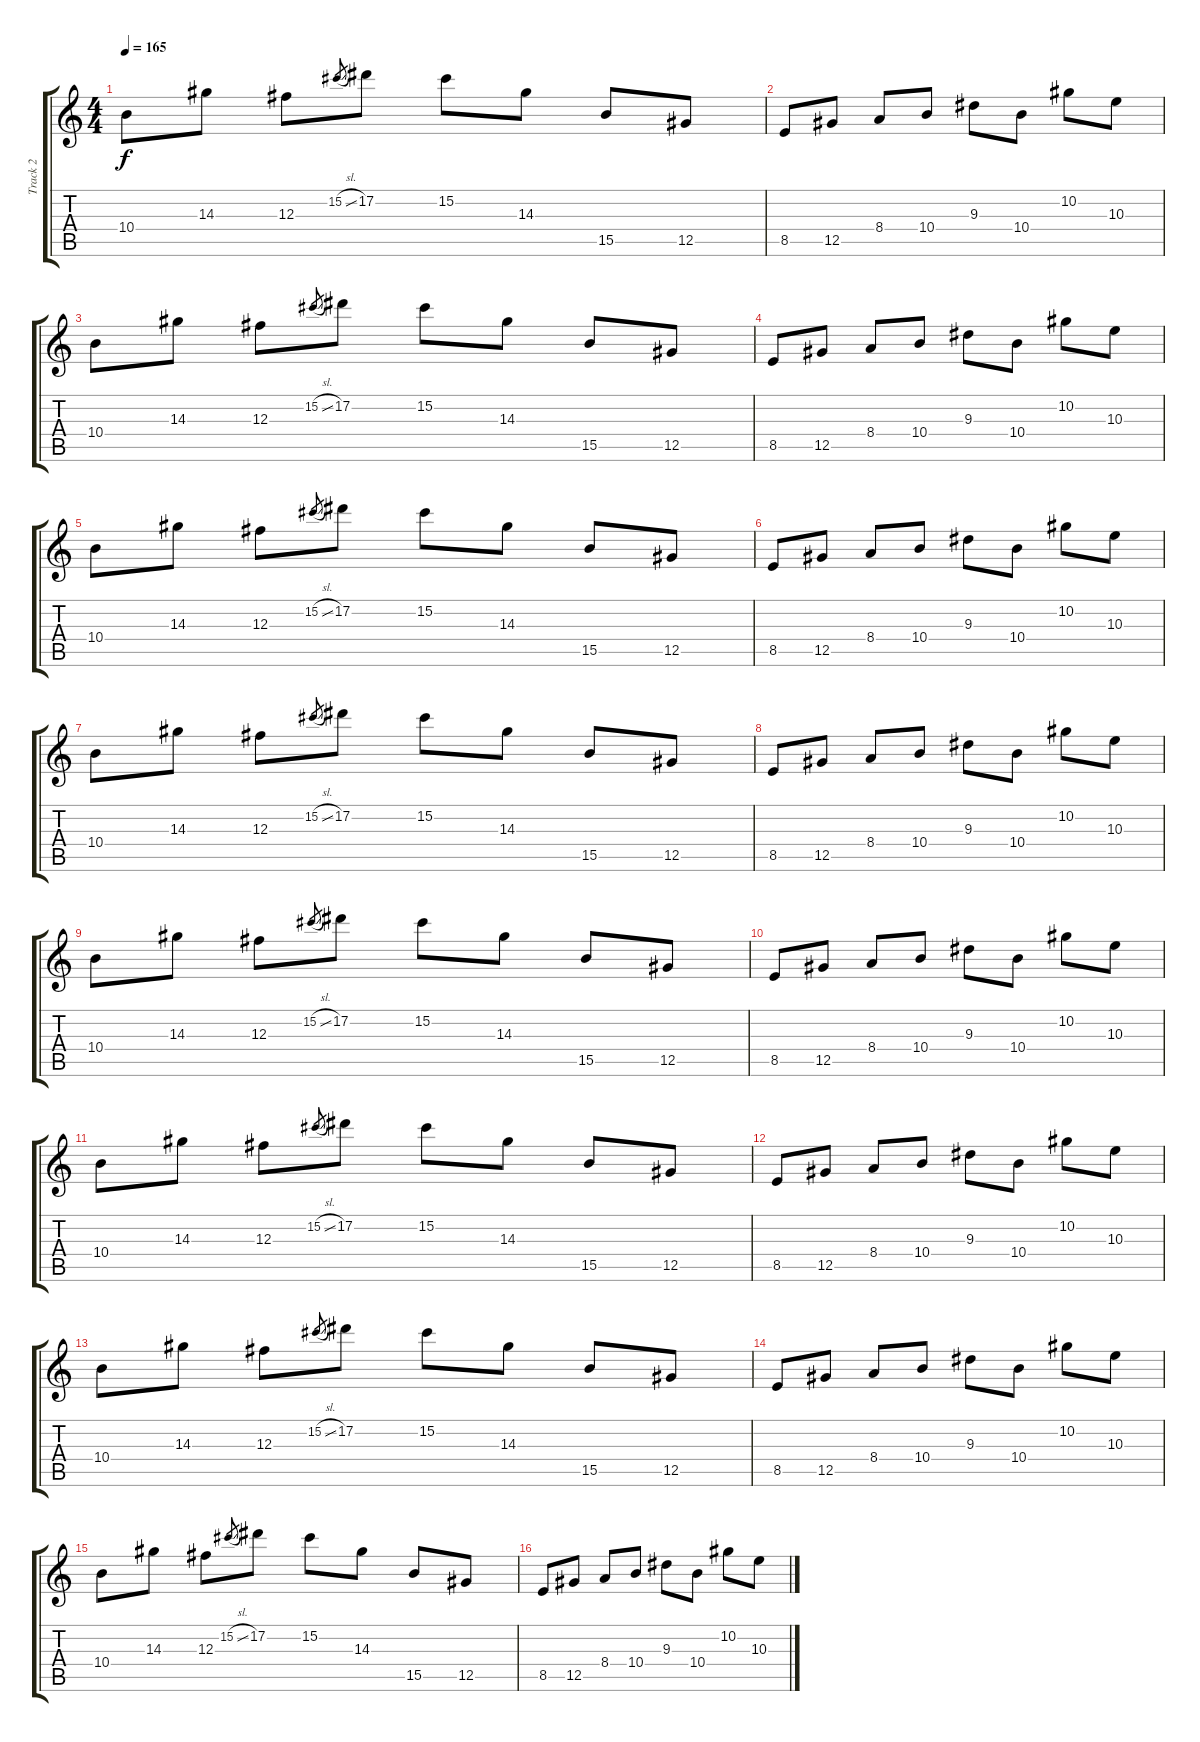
\track ("Track 2" "Track 2") {instrument overdrivenguitar}
\staff {score tabs}
\tuning (Eb4 Bb3 Gb3 Db3 Ab2 Db2) {hide}
\ts (4 4)
\tempo 165
\clef g2
\ks c
10.4.8{dy f} 14.3.8 12.3.8 15.2{sl}.8{gr} 17.2.8 15.2.8 14.3.8 15.5.8 12.5.8 |
8.5.8 12.5.8 8.4.8 10.4.8 9.3.8 10.4.8 10.2.8 10.3.8 |
10.4.8 14.3.8 12.3.8 15.2{sl}.8{gr} 17.2.8 15.2.8 14.3.8 15.5.8 12.5.8 |
8.5.8 12.5.8 8.4.8 10.4.8 9.3.8 10.4.8 10.2.8 10.3.8 |
10.4.8 14.3.8 12.3.8 15.2{sl}.8{gr} 17.2.8 15.2.8 14.3.8 15.5.8 12.5.8 |
8.5.8 12.5.8 8.4.8 10.4.8 9.3.8 10.4.8 10.2.8 10.3.8 |
10.4.8 14.3.8 12.3.8 15.2{sl}.8{gr} 17.2.8 15.2.8 14.3.8 15.5.8 12.5.8 |
8.5.8 12.5.8 8.4.8 10.4.8 9.3.8 10.4.8 10.2.8 10.3.8 |
10.4.8 14.3.8 12.3.8 15.2{sl}.8{gr} 17.2.8 15.2.8 14.3.8 15.5.8 12.5.8 |
8.5.8 12.5.8 8.4.8 10.4.8 9.3.8 10.4.8 10.2.8 10.3.8 |
10.4.8 14.3.8 12.3.8 15.2{sl}.8{gr} 17.2.8 15.2.8 14.3.8 15.5.8 12.5.8 |
8.5.8 12.5.8 8.4.8 10.4.8 9.3.8 10.4.8 10.2.8 10.3.8 |
10.4.8 14.3.8 12.3.8 15.2{sl}.8{gr} 17.2.8 15.2.8 14.3.8 15.5.8 12.5.8 |
8.5.8 12.5.8 8.4.8 10.4.8 9.3.8 10.4.8 10.2.8 10.3.8 |
10.4.8 14.3.8 12.3.8 15.2{sl}.8{gr} 17.2.8 15.2.8 14.3.8 15.5.8 12.5.8 |
8.5.8 12.5.8 8.4.8 10.4.8 9.3.8 10.4.8 10.2.8 10.3.8
